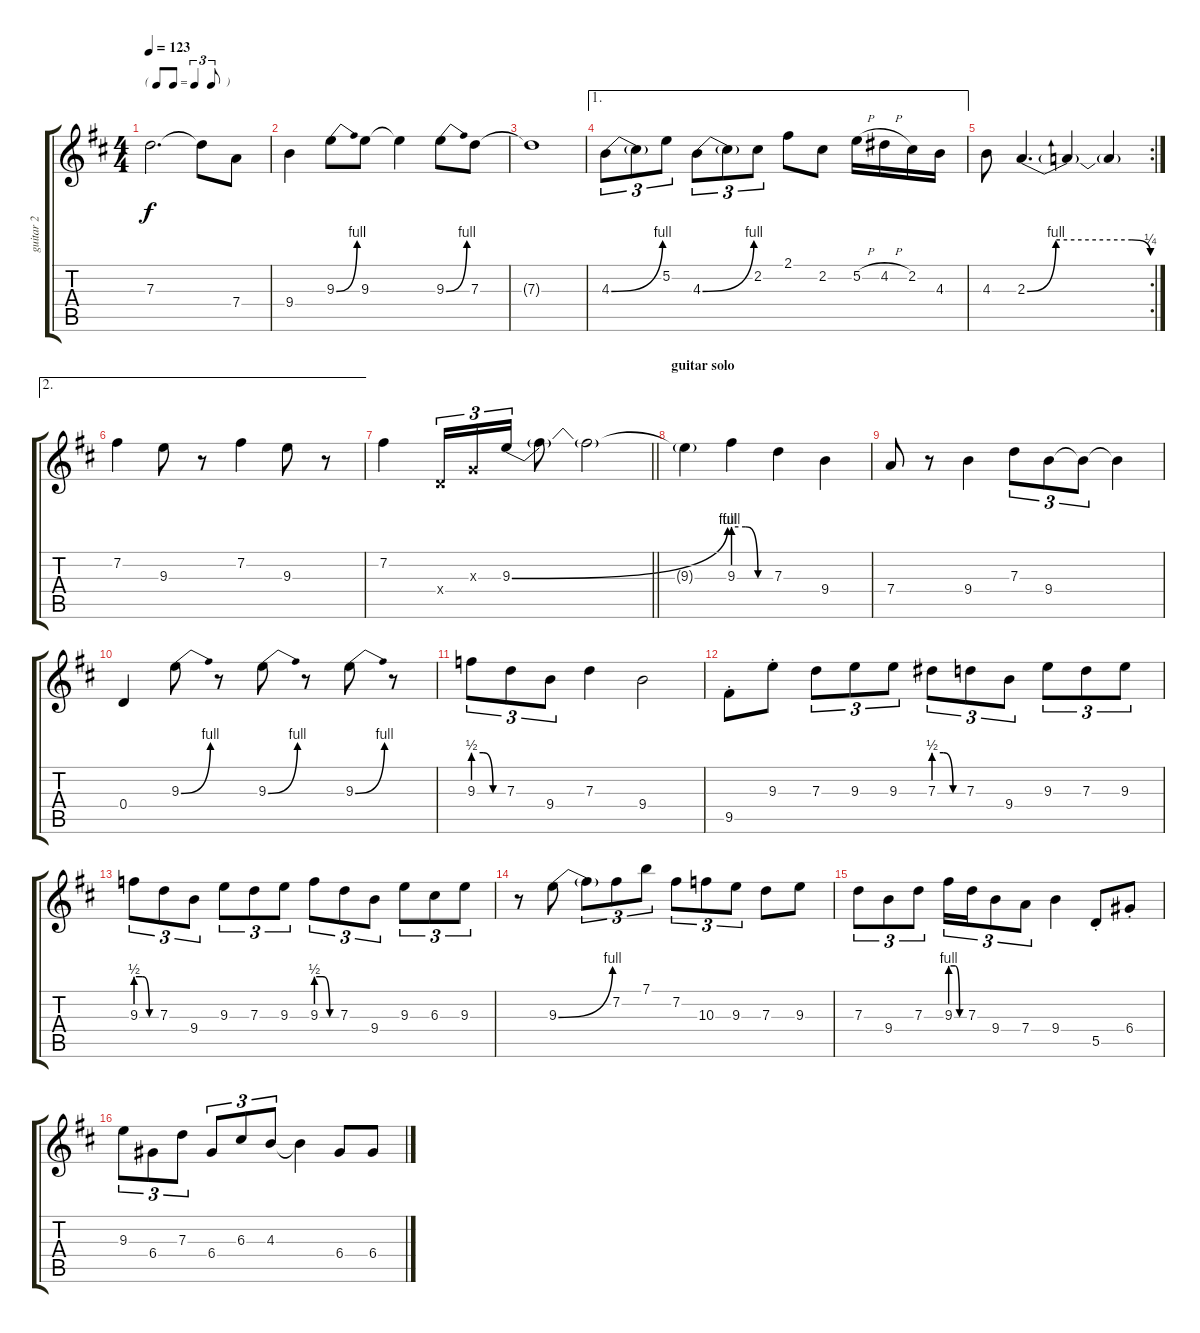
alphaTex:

\track ("guitar 2" "guitar 2") {instrument overdrivenguitar}
\staff {score tabs}
\tuning (E4 B3 G3 D3 A2 E2) {hide}
\ts (4 4)
\tf triplet8th
\tempo 123
\clef g2
\ks d
7.3{t}.2{d dy f} 7.3{t}.8 7.4.8 |
9.4.4 9.3{be (bend 0 0 60 4)}.8 9.3.8 9.3{t}.4 9.3{be (bend 0 0 60 4)}.8 7.3.8 |
7.3{t}.1 |
\ae 1
4.3{be (bend 0 0 60 4)}.8{tu (3 2) volume 10} 4.3{t}.8{tu (3 2)} 5.2.8{tu (3 2)} 4.3{be (bend 0 0 60 4)}.8{tu (3 2)} 4.3{t}.8{tu (3 2)} 2.2.8{tu (3 2)} 2.1.8 2.2.8 5.2{h}.16 4.2{h}.16 2.2.16 4.3.16 |
\rc 2
4.3.8 2.3{be (custom 0 0 14 4 30 4 51 4 60 1)}.4{d} 2.3{t}.4 2.3{t}.4 |
\ae 2
7.2.4{volume 10} 9.3.8 r.8 7.2.4 9.3.8 r.8 |
\barLineRight lightlight
7.2.4 0.4{x}.16{tu (3 2)} 0.3{x}.16{tu (3 2)} 9.3{be (bend 0 0 60 4)}.16{tu (3 2)} 9.3{t}.8 9.3{t}.2 |
\section ("" "guitar solo")
9.3{t}.4 9.3{be (custom 0 4 20 4 40 0 60 0)}.4{volume 13} 7.3.4 9.4.4 |
7.4.8 r.8 9.4.4 7.3.8{tu (3 2)} 9.4.8{tu (3 2)} 9.4{t}.8{tu (3 2)} 9.4{t}.4 |
0.4.4 9.3{be (bend 0 0 60 4)}.8 r.8 9.3{be (bend 0 0 60 4)}.8 r.8 9.3{be (bend 0 0 60 4)}.8 r.8 |
9.3{be (custom 0 2 20 2 40 0 60 0)}.8{tu (3 2)} 7.3.8{tu (3 2)} 9.4.8{tu (3 2)} 7.3.4 9.4.2 |
9.5{st}.8 9.3{st}.8 7.3.8{tu (3 2)} 9.3.8{tu (3 2)} 9.3.8{tu (3 2)} 7.3{be (custom 0 2 20 2 40 0 60 0)}.8{tu (3 2)} 7.3.8{tu (3 2)} 9.4.8{tu (3 2)} 9.3.8{tu (3 2)} 7.3.8{tu (3 2)} 9.3.8{tu (3 2)} |
9.3{be (custom 0 2 20 2 40 0 60 0)}.8{tu (3 2)} 7.3.8{tu (3 2)} 9.4.8{tu (3 2)} 9.3.8{tu (3 2)} 7.3.8{tu (3 2)} 9.3.8{tu (3 2)} 9.3{be (custom 0 2 20 2 40 0 60 0)}.8{tu (3 2)} 7.3.8{tu (3 2)} 9.4.8{tu (3 2)} 9.3.8{tu (3 2)} 6.3.8{tu (3 2)} 9.3.8{tu (3 2)} |
r.8 9.3{be (bend 0 0 60 4)}.8 9.3{t}.8{tu (3 2)} 7.2.8{tu (3 2)} 7.1.8{tu (3 2)} 7.2.8{tu (3 2)} 10.3.8{tu (3 2)} 9.3.8{tu (3 2)} 7.3.8 9.3.8 |
7.3.8{tu (3 2)} 9.4.8{tu (3 2)} 7.3.8{tu (3 2)} 9.3{be (custom 0 4 20 4 40 0 60 0)}.16{tu (3 2)} 7.3.16{tu (3 2)} 9.4.8{tu (3 2)} 7.4.8{tu (3 2)} 9.4.4 5.5{st}.8 6.4{st}.8 |
9.3.8{tu (3 2)} 6.4.8{tu (3 2)} 7.3.8{tu (3 2)} 6.4.8{tu (3 2)} 6.3.8{tu (3 2)} 4.3.8{tu (3 2)} 4.3{t}.4 6.4.8 6.4.8
